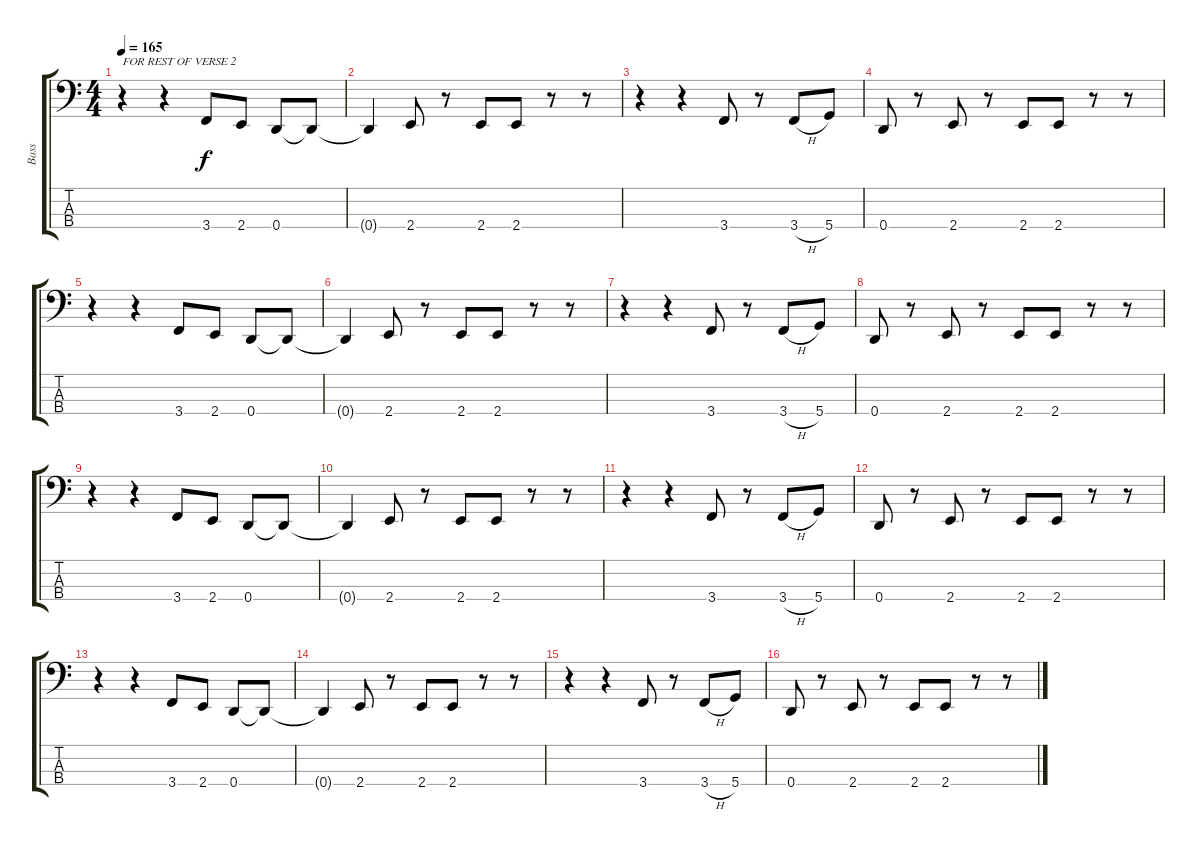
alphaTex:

\track ("Bass" "Bass") {instrument electricbassfinger}
\staff {score tabs}
\tuning (G2 D2 A1 D1) {hide}
\ts (4 4)
\tempo 165
\clef f4
\ks c
r.4{txt "FOR REST OF VERSE 2" dy f} r.4 3.4.8 2.4.8 0.4.8 0.4{t}.8 |
0.4{t}.4 2.4.8 r.8 2.4.8 2.4.8 r.8 r.8 |
r.4 r.4 3.4.8 r.8 3.4{h}.8 5.4.8 |
0.4.8 r.8 2.4.8 r.8 2.4.8 2.4.8 r.8 r.8 |
r.4 r.4 3.4.8 2.4.8 0.4.8 0.4{t}.8 |
0.4{t}.4 2.4.8 r.8 2.4.8 2.4.8 r.8 r.8 |
r.4 r.4 3.4.8 r.8 3.4{h}.8 5.4.8 |
0.4.8 r.8 2.4.8 r.8 2.4.8 2.4.8 r.8 r.8 |
r.4 r.4 3.4.8 2.4.8 0.4.8 0.4{t}.8 |
0.4{t}.4 2.4.8 r.8 2.4.8 2.4.8 r.8 r.8 |
r.4 r.4 3.4.8 r.8 3.4{h}.8 5.4.8 |
0.4.8 r.8 2.4.8 r.8 2.4.8 2.4.8 r.8 r.8 |
r.4 r.4 3.4.8 2.4.8 0.4.8 0.4{t}.8 |
0.4{t}.4 2.4.8 r.8 2.4.8 2.4.8 r.8 r.8 |
r.4 r.4 3.4.8 r.8 3.4{h}.8 5.4.8 |
0.4.8 r.8 2.4.8 r.8 2.4.8 2.4.8 r.8 r.8
